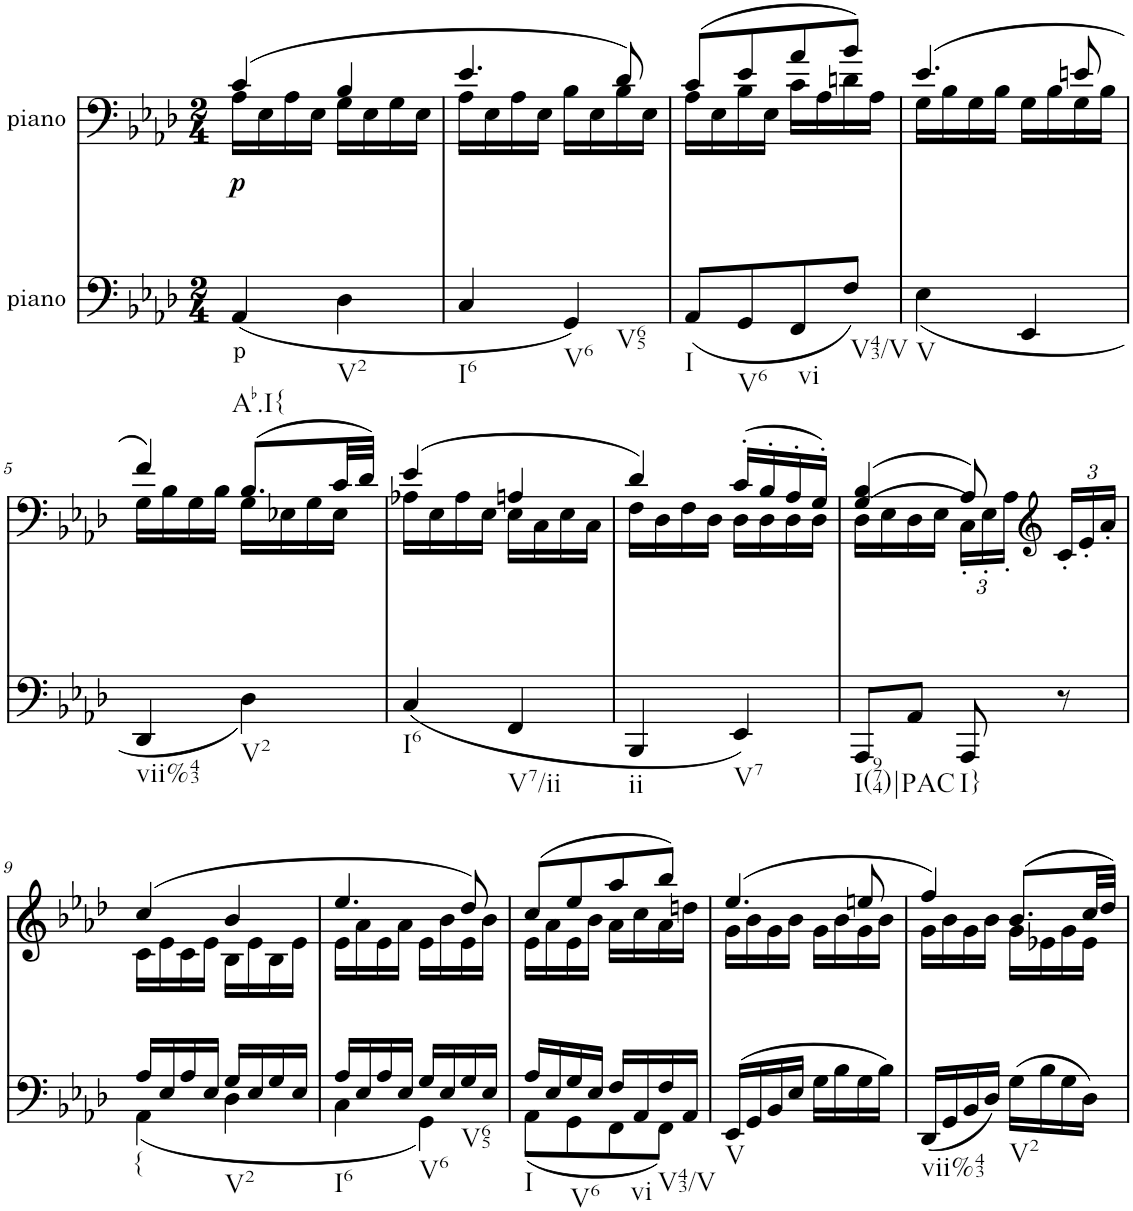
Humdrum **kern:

**kern	**text	**kern	**text	**dynam
*part2	*part2	*part1	*part1	*part1
*staff2	*staff2	*staff1	*staff1	*staff1
*I"piano	*	*I"piano	*	*
*I'Pno	*	*I'Pno	*	*
*clefF4	*	*clefF4	*	*
*k[b-e-a-d-]	*	*k[b-e-a-d-]	*	*
*A-:	*	*A-:	*	*
*M2/4	*	*M2/4	*	*
=1	=1	=1	=1	=1
!LO:TX:b:t=Ab.I{	!	!	!	!
!	!LO:LY:b	!	!LO:LY:b	!LO:DY:b
*	*	*^	*	*
(<4AA-/	p	(4c/	16A-\LL	p	p
.	.	.	16E-\	.	.
.	.	.	16A-\	.	.
.	.	.	16E-\JJ	.	.
!LO:TX:b:t=V2	!	!	!	!	!
4D-\	.	4B-/	16G\LL	.	.
.	.	.	16E-\	.	.
.	.	.	16G\	.	.
.	.	.	16E-\JJ	.	.
=2	=2	=2	=2	=2	=2
!LO:TX:b:t=I6	!	!	!	!	!
4C/	.	4.e-/	16A-\LL	.	.
.	.	.	16E-\	.	.
.	.	.	16A-\	.	.
.	.	.	16E-\JJ	.	.
!LO:TX:b:t=V6	!	!	!	!	!
!LO:TX:b:t=V65	!	!	!	!	!
4GG/)	.	.	16B-\LL	.	.
.	.	.	16E-\	.	.
.	.	8d-/)	16B-\	.	.
.	.	.	16E-\JJ	.	.
=3	=3	=3	=3	=3	=3
!LO:TX:b:t=I	!	!	!	!	!
(8AA-/L	.	(8c/L	16A-\LL	.	.
.	.	.	16E-\	.	.
!LO:TX:b:t=V6	!	!	!	!	!
8GG/	.	8e-/	16B-\	.	.
.	.	.	16E-\JJ	.	.
!LO:TX:b:t=vi	!	!	!	!	!
8FF/	.	8a-/	16c\LL	.	.
.	.	.	16A-\	.	.
!LO:TX:b:t=V43/V	!	!	!	!	!
8F/J)	.	8b-/J)	16dn\	.	.
.	.	.	16A-\JJ	.	.
=4	=4	=4	=4	=4	=4
!LO:TX:b:t=V	!	!	!	!	!
(<4E-\	.	(4.e-/	16G\LL	.	.
.	.	.	16B-\	.	.
.	.	.	16G\	.	.
.	.	.	16B-\JJ	.	.
4EE-/	.	.	16G\LL	.	.
.	.	.	16B-\	.	.
.	.	8en/	16G\	.	.
.	.	.	16B-\JJ	.	.
!!LO:LB:g=z	!!
=5	=5	=5	=5	=5	=5
!LO:TX:b:t=vii%43	!	!	!	!	!
4DD-/	.	4f/)	16G\LL	.	.
.	.	.	16B-\	.	.
.	.	.	16G\	.	.
.	.	.	16B-\JJ	.	.
!LO:TX:b:t=V2	!	!	!	!	!
4D-\)	.	(8.B-/L	16G\LL	.	.
.	.	.	16E-X\	.	.
.	.	.	16G\	.	.
.	.	32c/LL	16E-\JJ	.	.
.	.	32d-/JJJ)	.	.	.
=6	=6	=6	=6	=6	=6
!LO:TX:b:t=I6	!	!	!	!	!
(<4C/	.	(4e-/	16A-X\LL	.	.
.	.	.	16E-\	.	.
.	.	.	16A-\	.	.
.	.	.	16E-\JJ	.	.
!LO:TX:b:t=V7/ii	!	!	!	!	!
4FF/	.	4An/	16E-\LL	.	.
.	.	.	16C\	.	.
.	.	.	16E-\	.	.
.	.	.	16C\JJ	.	.
=7	=7	=7	=7	=7	=7
!LO:TX:b:t=ii	!	!	!	!	!
4BBB-/	.	4d-/)	16F\LL	.	.
.	.	.	16D-\	.	.
.	.	.	16F\	.	.
.	.	.	16D-\JJ	.	.
!LO:TX:b:t=V7	!	!	!	!	!
4EE-/)	.	(16c'/LL	16D-\LL	.	.
.	.	16B-'/	16D-\	.	.
.	.	16A-'/	16D-\	.	.
.	.	16G'/JJ)	16D-\JJ	.	.
=8	=8	=8	=8	=8	=8
!LO:TX:b:t=I(974)|PAC	!	!	!	!	!
8AAA-/L	.	(>(4G/ 4B-/	16D-\LL	.	.
.	.	.	16E-\	.	.
8AA-/J	.	.	16D-\	.	.
.	.	.	16E-\JJ	.	.
*	*	*	*Xbrackettup	*	*
!LO:TX:b:t=I}	!	!	!	!	!
8AAA-/	.	8A-/))	24C'\LL	.	.
.	.	.	24E-'\	.	.
.	.	.	24A-'\JJ	.	.
*	*	*clefG2	*	*	*
8r	.	24c'/LL	8ryy	.	.
.	.	24e-'/	.	.	.
.	.	24a-'/JJ	.	.	.
!!LO:LB:g=z	!!
=9	=9	=9	=9	=9	=9
*^	*	*	*	*	*
!LO:TX:b:t={	!	!	!	!	!	!
16A-/LL	(4AA-\	.	(4cc/	16c\LL	.	.
16E-/	.	.	.	16e-\	.	.
16A-/	.	.	.	16c\	.	.
16E-/JJ	.	.	.	16e-\JJ	.	.
!LO:TX:b:t=V2	!	!	!	!	!	!
16G/LL	4D-\	.	4b-/	16B-\LL	.	.
16E-/	.	.	.	16e-\	.	.
16G/	.	.	.	16B-\	.	.
16E-/JJ	.	.	.	16e-\JJ	.	.
=10	=10	=10	=10	=10	=10	=10
!LO:TX:b:t=I6	!	!	!	!	!	!
16A-/LL	4C\	.	4.ee-/	16e-\LL	.	.
16E-/	.	.	.	16a-\	.	.
16A-/	.	.	.	16e-\	.	.
16E-/JJ	.	.	.	16a-\JJ	.	.
!LO:TX:b:t=V6	!	!	!	!	!	!
16G/LL	4GG\)	.	.	16e-\LL	.	.
16E-/	.	.	.	16b-\	.	.
!LO:TX:b:t=V65	!	!	!	!	!	!
16G/	.	.	8dd-/)	16e-\	.	.
16E-/JJ	.	.	.	16b-\JJ	.	.
=11	=11	=11	=11	=11	=11	=11
!LO:TX:b:t=I	!	!	!	!	!	!
16A-/LL	(8AA-\L	.	(8cc/L	16e-\LL	.	.
16E-/	.	.	.	16a-\	.	.
!LO:TX:b:t=V6	!	!	!	!	!	!
16G/	8GG\	.	8ee-/	16e-\	.	.
16E-/JJ	.	.	.	16b-\JJ	.	.
!LO:TX:b:t=vi	!	!	!	!	!	!
16F/LL	8FF\	.	8aa-/	16a-\LL	.	.
16AA-/	.	.	.	16cc\	.	.
!LO:TX:b:t=V43/V	!	!	!	!	!	!
16F/	8FF\J)	.	8bb-/J)	16a-\	.	.
16AA-/JJ	.	.	.	16ddn\JJ	.	.
*v	*v	*	*	*	*	*
=12	=12	=12	=12	=12	=12
!LO:TX:b:t=V	!	!	!	!	!
(16EE-/LL	.	(4.ee-/	16g\LL	.	.
16GG/	.	.	16b-\	.	.
16BB-/	.	.	16g\	.	.
16E-/JJ	.	.	16b-\JJ	.	.
16G\LL	.	.	16g\LL	.	.
16B-\	.	.	16b-\	.	.
16G\	.	8een/	16g\	.	.
16B-\JJ)	.	.	16b-\JJ	.	.
=13	=13	=13	=13	=13	=13
!LO:TX:b:t=vii%43	!	!	!	!	!
(16DD-/LL	.	4ff/)	16g\LL	.	.
16GG/	.	.	16b-\	.	.
16BB-/	.	.	16g\	.	.
16D-/JJ)	.	.	16b-\JJ	.	.
!LO:TX:b:t=V2	!	!	!	!	!
(16G\LL	.	(8.b-/L	16g\LL	.	.
16B-\	.	.	16e-X\	.	.
16G\	.	.	16g\	.	.
16D-\JJ)	.	32cc/LL	16e-\JJ	.	.
.	.	32dd-/JJJ)	.	.	.
*	*	*v	*v	*	*
=	=	=	=	=
*-	*-	*-	*-	*-
